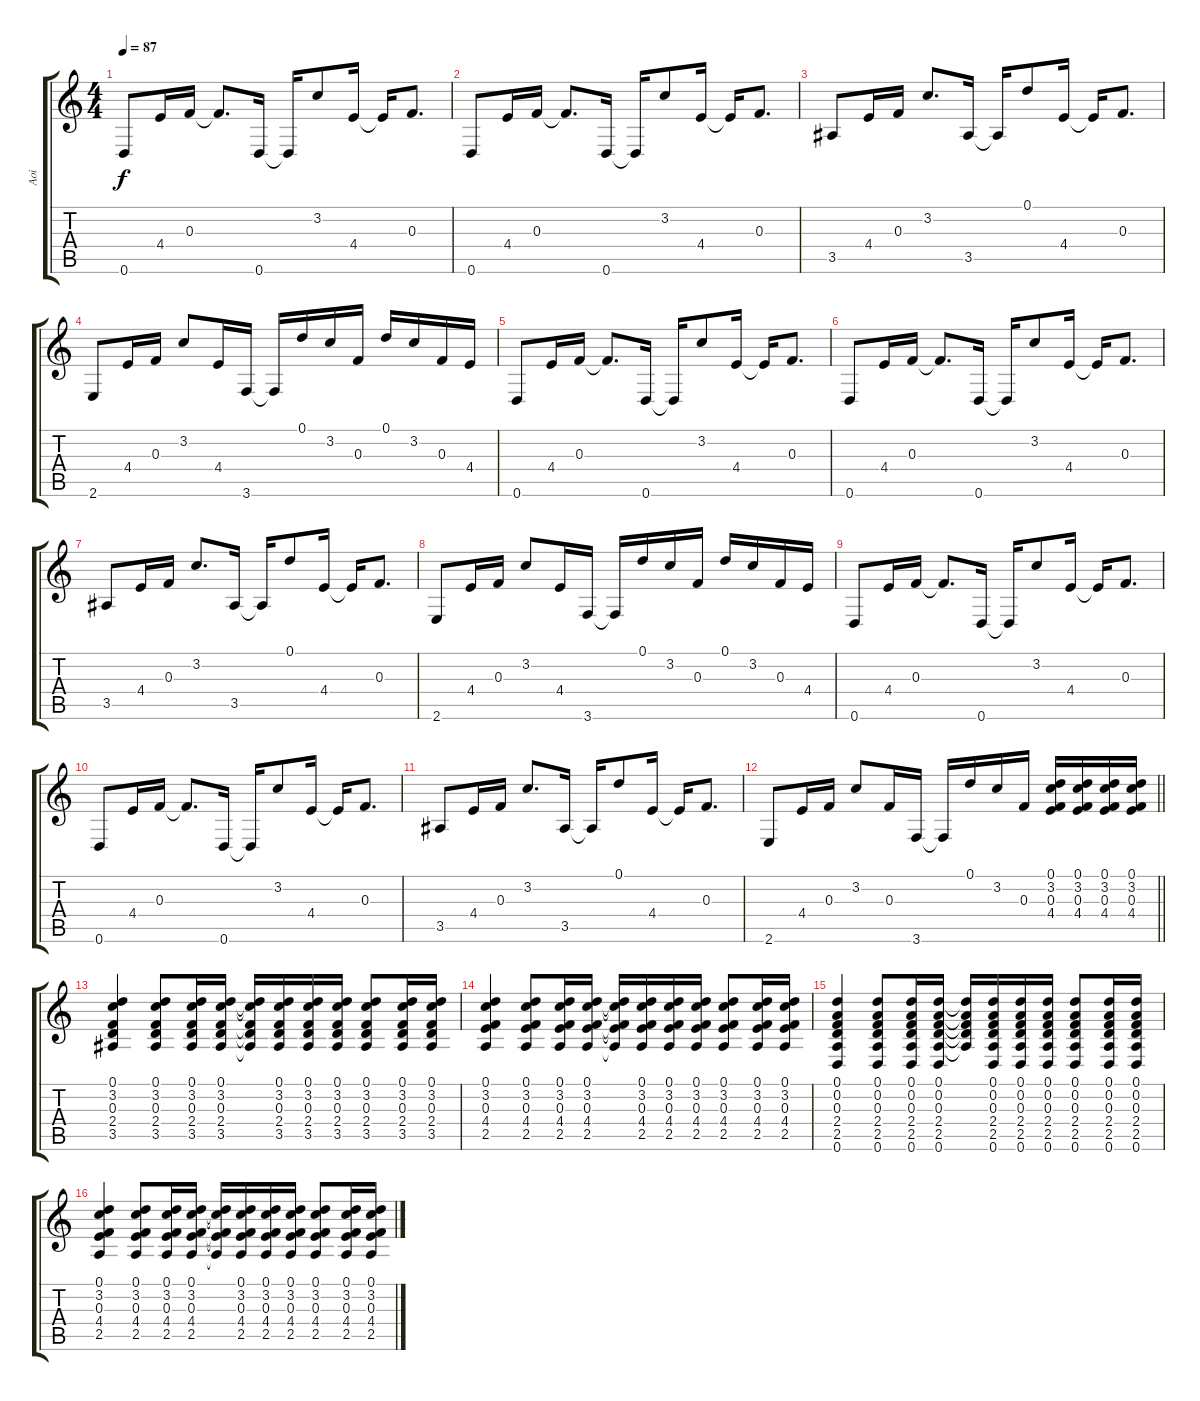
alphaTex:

\track ("Aoi" "Aoi") {instrument acousticguitarsteel}
\staff {score tabs}
\tuning (D4 A3 F3 C3 G2 D2) {hide}
\ts (4 4)
\tempo 87
\clef g2
\ks c
0.6.8{dy f} 4.4.16 0.3.16 0.3{t}.8{d} 0.6.16 0.6{t}.16 3.2.8 4.4.16 4.4{t}.16 0.3.8{d} |
0.6.8 4.4.16 0.3.16 0.3{t}.8{d} 0.6.16 0.6{t}.16 3.2.8 4.4.16 4.4{t}.16 0.3.8{d} |
3.5.8 4.4.16 0.3.16 3.2.8{d} 3.5.16 3.5{t}.16 0.1.8 4.4.16 4.4{t}.16 0.3.8{d} |
2.6.8 4.4.16 0.3.16 3.2.8 4.4.16 3.6.16 3.6{t}.16 0.1.16 3.2.16 0.3.16 0.1.16 3.2.16 0.3.16 4.4.16 |
0.6.8 4.4.16 0.3.16 0.3{t}.8{d} 0.6.16 0.6{t}.16 3.2.8 4.4.16 4.4{t}.16 0.3.8{d} |
0.6.8 4.4.16 0.3.16 0.3{t}.8{d} 0.6.16 0.6{t}.16 3.2.8 4.4.16 4.4{t}.16 0.3.8{d} |
3.5.8 4.4.16 0.3.16 3.2.8{d} 3.5.16 3.5{t}.16 0.1.8 4.4.16 4.4{t}.16 0.3.8{d} |
2.6.8 4.4.16 0.3.16 3.2.8 4.4.16 3.6.16 3.6{t}.16 0.1.16 3.2.16 0.3.16 0.1.16 3.2.16 0.3.16 4.4.16 |
0.6.8 4.4.16 0.3.16 0.3{t}.8{d} 0.6.16 0.6{t}.16 3.2.8 4.4.16 4.4{t}.16 0.3.8{d} |
0.6.8 4.4.16 0.3.16 0.3{t}.8{d} 0.6.16 0.6{t}.16 3.2.8 4.4.16 4.4{t}.16 0.3.8{d} |
3.5.8 4.4.16 0.3.16 3.2.8{d} 3.5.16 3.5{t}.16 0.1.8 4.4.16 4.4{t}.16 0.3.8{d} |
\barLineRight lightlight
2.6.8 4.4.16 0.3.16 3.2.8 0.3.16 3.6.16 3.6{t}.16 0.1.16 3.2.16 0.3.16 (0.1 3.2 0.3 4.4).16 (0.1 3.2 0.3 4.4).16 (0.1 3.2 0.3 4.4).16 (0.1 3.2 0.3 4.4).16 |
(0.1 3.2 0.3 2.4 3.5).4{volume 10} (0.1 3.2 0.3 2.4 3.5).8 (0.1 3.2 0.3 2.4 3.5).16 (0.1 3.2 0.3 2.4 3.5).16 (0.1{t} 3.2{t} 0.3{t} 2.4{t} 3.5{t}).16 (0.1 3.2 0.3 2.4 3.5).16 (0.1 3.2 0.3 2.4 3.5).16 (0.1 3.2 0.3 2.4 3.5).16 (0.1 3.2 0.3 2.4 3.5).8 (0.1 3.2 0.3 2.4 3.5).16 (0.1 3.2 0.3 2.4 3.5).16 |
(0.1 3.2 0.3 4.4 2.5).4 (0.1 3.2 0.3 4.4 2.5).8 (0.1 3.2 0.3 4.4 2.5).16 (0.1 3.2 0.3 4.4 2.5).16 (0.1{t} 3.2{t} 0.3{t} 4.4{t} 2.5{t}).16 (0.1 3.2 0.3 4.4 2.5).16 (0.1 3.2 0.3 4.4 2.5).16 (0.1 3.2 0.3 4.4 2.5).16 (0.1 3.2 0.3 4.4 2.5).8 (0.1 3.2 0.3 4.4 2.5).16 (0.1 3.2 0.3 4.4 2.5).16 |
(0.1 0.2 0.3 2.4 2.5 0.6).4 (0.1 0.2 0.3 2.4 2.5 0.6).8 (0.1 0.2 0.3 2.4 2.5 0.6).16 (0.1 0.2 0.3 2.4 2.5 0.6).16 (0.1{t} 0.2{t} 0.3{t} 2.4{t} 2.5{t}).16 (0.1 0.2 0.3 2.4 2.5 0.6).16 (0.1 0.2 0.3 2.4 2.5 0.6).16 (0.1 0.2 0.3 2.4 2.5 0.6).16 (0.1 0.2 0.3 2.4 2.5 0.6).8 (0.1 0.2 0.3 2.4 2.5 0.6).16 (0.1 0.2 0.3 2.4 2.5 0.6).16 |
(0.1 3.2 0.3 4.4 2.5).4 (0.1 3.2 0.3 4.4 2.5).8 (0.1 3.2 0.3 4.4 2.5).16 (0.1 3.2 0.3 4.4 2.5).16 (0.1{t} 3.2{t} 0.3{t} 4.4{t} 2.5{t}).16 (0.1 3.2 0.3 4.4 2.5).16 (0.1 3.2 0.3 4.4 2.5).16 (0.1 3.2 0.3 4.4 2.5).16 (0.1 3.2 0.3 4.4 2.5).8 (0.1 3.2 0.3 4.4 2.5).16 (0.1 3.2 0.3 4.4 2.5).16
